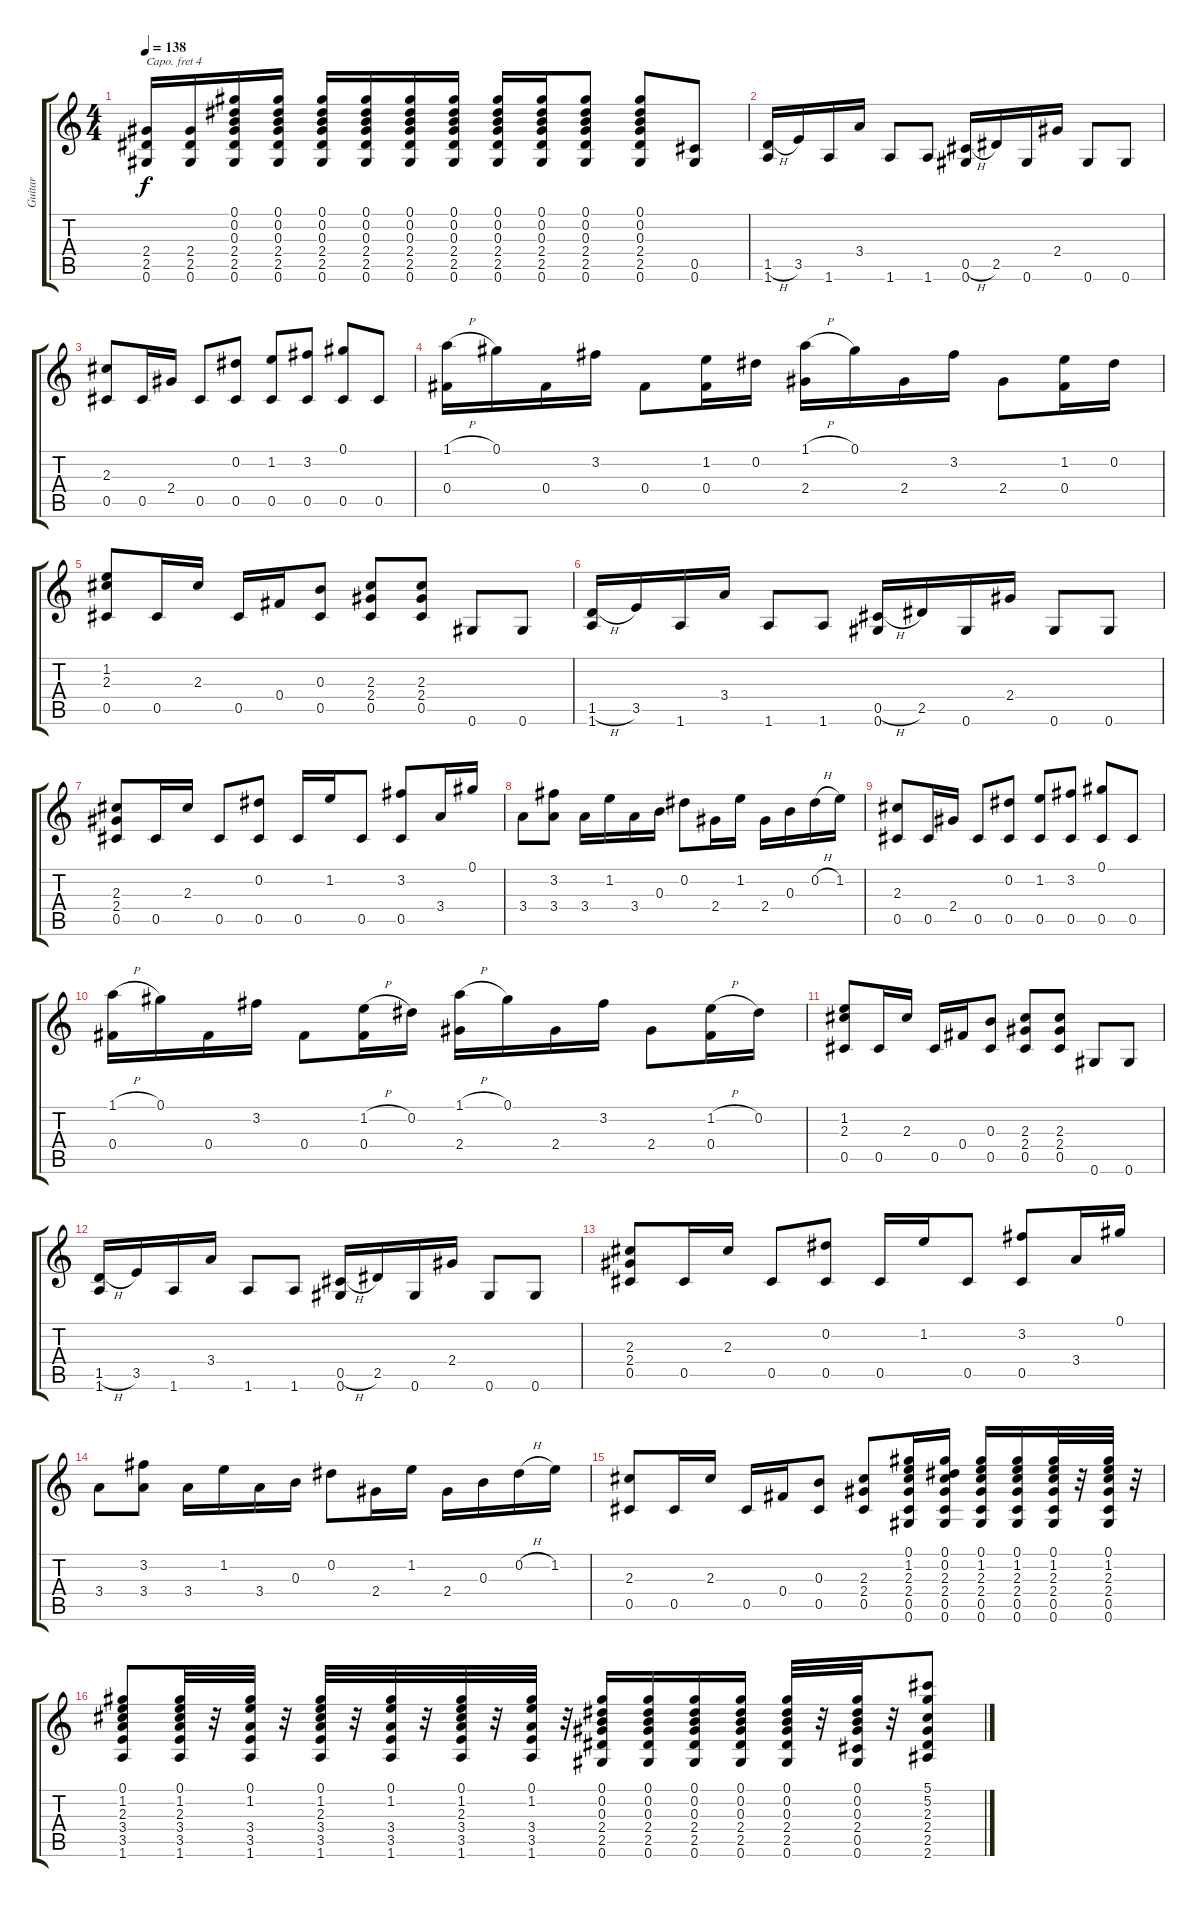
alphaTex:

\track ("Guitar" "Guitar") {instrument acousticguitarsteel}
\staff {score tabs}
\capo 4
\tuning (E4 B3 G3 D3 A2 E2) {hide}
\ts (4 4)
\tempo 138
\clef g2
\ks c
(2.4 2.5 0.6).16{dy f} (2.4 2.5 0.6).16 (0.1 0.2 0.3 2.4 2.5 0.6).16 (0.1 0.2 0.3 2.4 2.5 0.6).16 (0.1 0.2 0.3 2.4 2.5 0.6).16 (0.1 0.2 0.3 2.4 2.5 0.6).16 (0.1 0.2 0.3 2.4 2.5 0.6).16 (0.1 0.2 0.3 2.4 2.5 0.6).16 (0.1 0.2 0.3 2.4 2.5 0.6).16 (0.1 0.2 0.3 2.4 2.5 0.6).16 (0.1 0.2 0.3 2.4 2.5 0.6).8 (0.1 0.2 0.3 2.4 2.5 0.6).8 (0.5 0.6).8 |
(1.5{h} 1.6).16 3.5.16 1.6.16 3.4.16 1.6.8 1.6.8 (0.5{h} 0.6).16 2.5.16 0.6.16 2.4.16 0.6.8 0.6.8 |
(2.3 0.5).8 0.5.16 2.4.16 0.5.8 (0.2 0.5).8 (1.2 0.5).8 (3.2 0.5).8 (0.1 0.5).8 0.5.8 |
(1.1{h} 0.4).16 0.1.16 0.4.16 3.2.16 0.4.8 (1.2 0.4).16 0.2.16 (1.1{h} 2.4).16 0.1.16 2.4.16 3.2.16 2.4.8 (1.2 0.4).16 0.2.16 |
(1.2 2.3 0.5).8 0.5.16 2.3.16 0.5.16 0.4.16 (0.3 0.5).8 (2.3 2.4 0.5).8 (2.3 2.4 0.5).8 0.6.8 0.6.8 |
(1.5{h} 1.6).16 3.5.16 1.6.16 3.4.16 1.6.8 1.6.8 (0.5{h} 0.6).16 2.5.16 0.6.16 2.4.16 0.6.8 0.6.8 |
(2.3 2.4 0.5).8 0.5.16 2.3.16 0.5.8 (0.2 0.5).8 0.5.16 1.2.16 0.5.8 (3.2 0.5).8 3.4.16 0.1.16 |
3.4.8 (3.2 3.4).8 3.4.16 1.2.16 3.4.16 0.3.16 0.2.8 2.4.16 1.2.16 2.4.16 0.3.16 0.2{h}.16 1.2.16 |
(2.3 0.5).8 0.5.16 2.4.16 0.5.8 (0.2 0.5).8 (1.2 0.5).8 (3.2 0.5).8 (0.1 0.5).8 0.5.8 |
(1.1{h} 0.4).16 0.1.16 0.4.16 3.2.16 0.4.8 (1.2{h} 0.4).16 0.2.16 (1.1{h} 2.4).16 0.1.16 2.4.16 3.2.16 2.4.8 (1.2{h} 0.4).16 0.2.16 |
(1.2 2.3 0.5).8 0.5.16 2.3.16 0.5.16 0.4.16 (0.3 0.5).8 (2.3 2.4 0.5).8 (2.3 2.4 0.5).8 0.6.8 0.6.8 |
(1.5{h} 1.6).16 3.5.16 1.6.16 3.4.16 1.6.8 1.6.8 (0.5{h} 0.6).16 2.5.16 0.6.16 2.4.16 0.6.8 0.6.8 |
(2.3 2.4 0.5).8 0.5.16 2.3.16 0.5.8 (0.2 0.5).8 0.5.16 1.2.16 0.5.8 (3.2 0.5).8 3.4.16 0.1.16 |
3.4.8 (3.2 3.4).8 3.4.16 1.2.16 3.4.16 0.3.16 0.2.8 2.4.16 1.2.16 2.4.16 0.3.16 0.2{h}.16 1.2.16 |
(2.3 0.5).8 0.5.16 2.3.16 0.5.16 0.4.16 (0.3 0.5).8 (2.3 2.4 0.5).8 (0.1 1.2 2.3 2.4 0.5 0.6).16 (0.1 0.2 2.3 2.4 0.5 0.6).16 (0.1 1.2 2.3 2.4 0.5 0.6).16 (0.1 1.2 2.3 2.4 0.5 0.6).16 (0.1 1.2 2.3 2.4 0.5 0.6).32 r.32 (0.1 1.2 2.3 2.4 0.5 0.6).32 r.32 |
(0.1 1.2 2.3 3.4 3.5 1.6).8 (0.1 1.2 2.3 3.4 3.5 1.6).32 r.32 (0.1 1.2 3.4 3.5 1.6).32 r.32 (0.1 1.2 2.3 3.4 3.5 1.6).32 r.32 (0.1 1.2 3.4 3.5 1.6).32 r.32 (0.1 1.2 2.3 3.4 3.5 1.6).32 r.32 (0.1 1.2 3.4 3.5 1.6).32 r.32 (0.1 0.2 0.3 2.4 2.5 0.6).16 (0.1 0.2 0.3 2.4 2.5 0.6).16 (0.1 0.2 0.3 2.4 2.5 0.6).16 (0.1 0.2 0.3 2.4 2.5 0.6).16 (0.1 0.2 0.3 2.4 2.5 0.6).32 r.32 (0.1 0.2 0.3 2.4 0.5 0.6).32 r.32 (5.1 5.2 2.3 2.4 2.5 2.6).8
